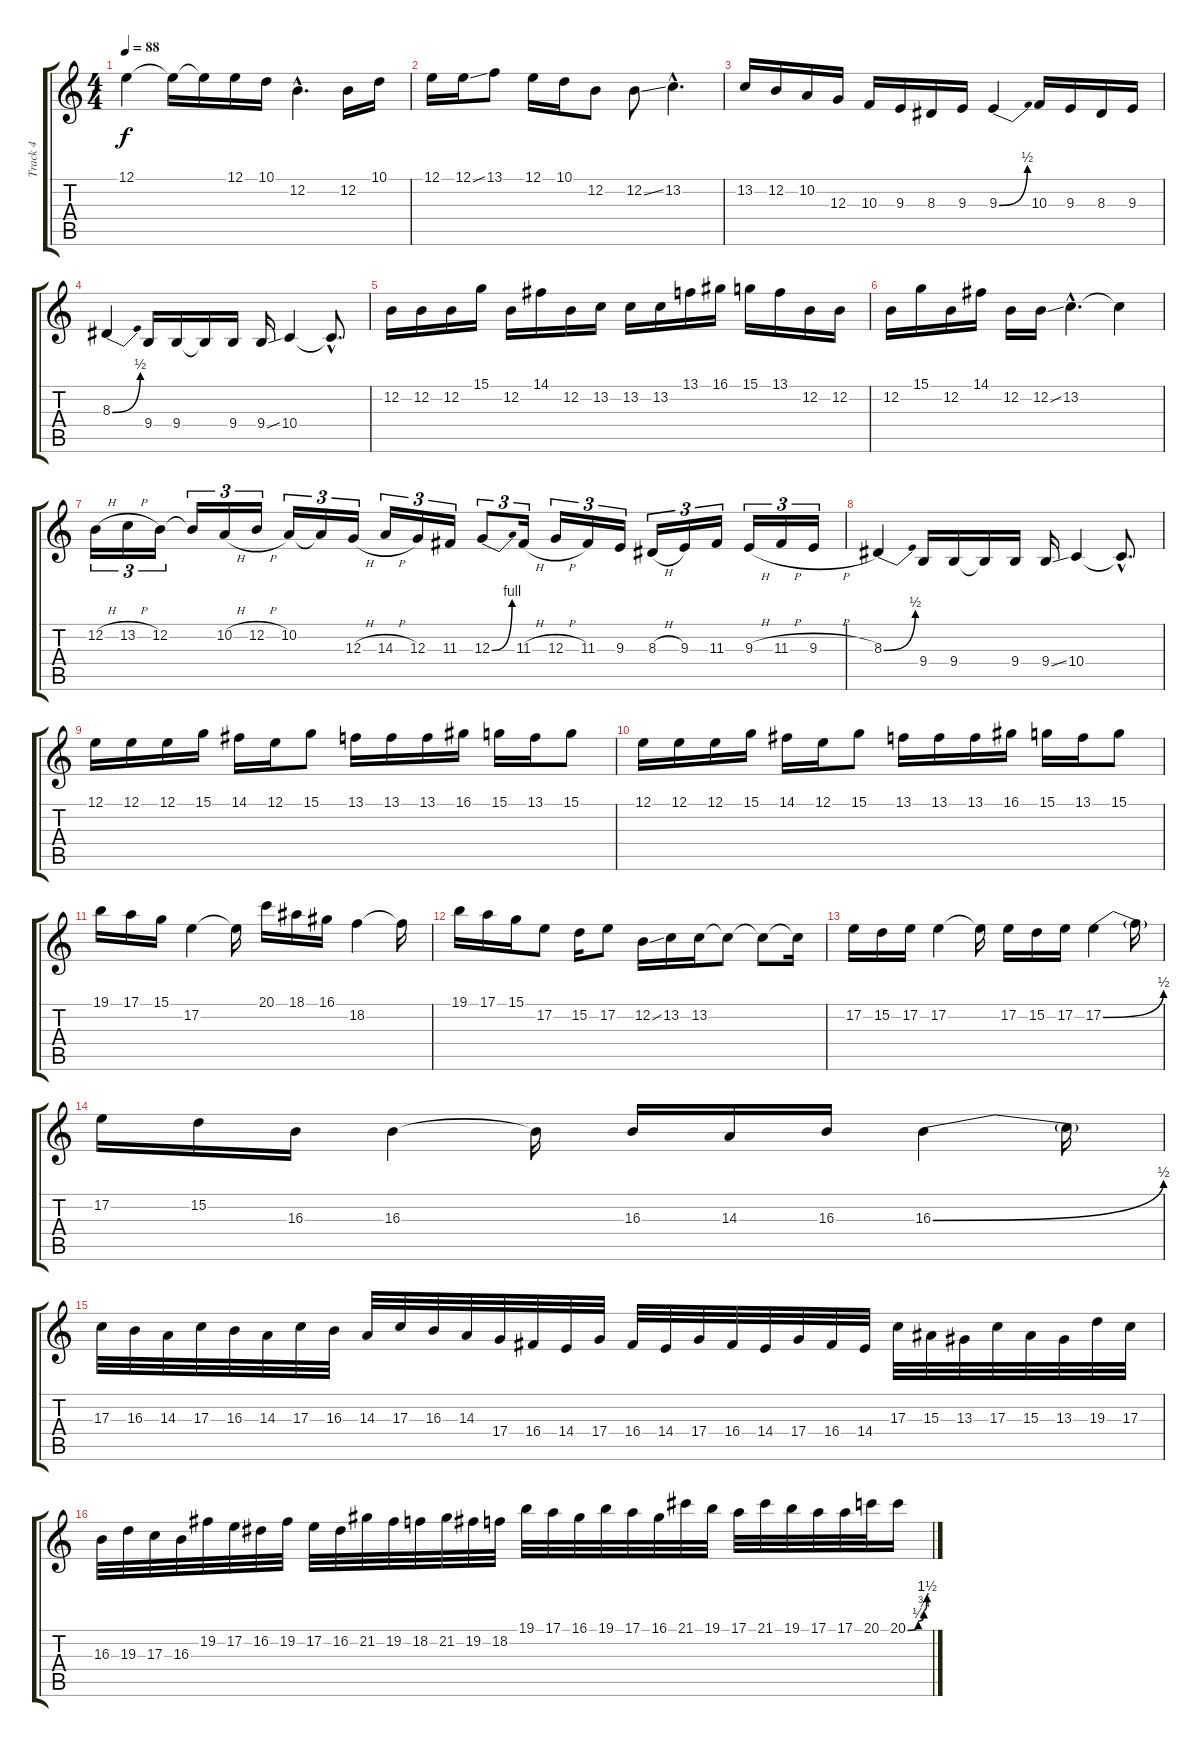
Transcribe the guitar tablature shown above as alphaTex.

\track ("Track 4" "Track 4") {instrument lead1square}
\staff {score tabs}
\tuning (E4 B3 G3 D3 A2 E2) {hide}
\ts (4 4)
\tempo 88
\clef g2
\ks c
12.1.4{dy f} 12.1{t}.16 12.1{t}.16 12.1.16 10.1.16 12.2{hac}.4{d} 12.2.16 10.1.16 |
12.1.16 12.1{ss}.16 13.1.8 12.1.16 10.1.16 12.2.8 12.2{ss}.8 13.2{hac}.4{d} |
13.2.16 12.2.16 10.2.16 12.3.16 10.3.16 9.3.16 8.3.16 9.3.16 9.3{be (bend 0 0 60 2)}.4 10.3.16 9.3.16 8.3.16 9.3.16 |
8.3{be (bend 0 0 60 2)}.4 9.4.16 9.4.16 9.4{t}.16 9.4.16 9.4{ss}.16 10.4.4 10.4{hac t}.8{d} |
12.2.16 12.2.16 12.2.16 15.1.16 12.2.16 14.1.16 12.2.16 13.2.16 13.2.16 13.2.16 13.1.16 16.1.16 15.1.16 13.1.16 12.2.16 12.2.16 |
12.2.16 15.1.16 12.2.16 14.1.16 12.2.16 12.2{ss}.16 13.2{hac}.4{d} 13.2{t}.4 |
12.2{h}.16{tu (3 2)} 13.2{h}.16{tu (3 2)} 12.2.16{tu (3 2)} 12.2{t}.16{tu (3 2)} 10.2{h}.16{tu (3 2)} 12.2{h}.16{tu (3 2)} 10.2.16{tu (3 2)} 10.2{t}.16{tu (3 2)} 12.3{h}.16{tu (3 2)} 14.3{h}.16{tu (3 2)} 12.3.16{tu (3 2)} 11.3.16{tu (3 2)} 12.3{be (bend 0 0 60 4)}.8{tu (3 2)} 11.3{h}.16{tu (3 2)} 12.3{h}.16{tu (3 2)} 11.3.16{tu (3 2)} 9.3.16{tu (3 2)} 8.3{h}.16{tu (3 2)} 9.3.16{tu (3 2)} 11.3.16{tu (3 2)} 9.3{h}.16{tu (3 2)} 11.3{h}.16{tu (3 2)} 9.3{h}.16{tu (3 2)} |
8.3{be (bend 0 0 60 2)}.4 9.4.16 9.4.16 9.4{t}.16 9.4.16 9.4{ss}.16 10.4.4 10.4{hac t}.8{d} |
12.1.16 12.1.16 12.1.16 15.1.16 14.1.16 12.1.16 15.1.8 13.1.16 13.1.16 13.1.16 16.1.16 15.1.16 13.1.16 15.1.8 |
12.1.16 12.1.16 12.1.16 15.1.16 14.1.16 12.1.16 15.1.8 13.1.16 13.1.16 13.1.16 16.1.16 15.1.16 13.1.16 15.1.8 |
19.1.16 17.1.16 15.1.16 17.2.4 17.2{t}.16 20.1.16 18.1.16 16.1.16 18.2.4 18.2{t}.16 |
19.1.16 17.1.16 15.1.16 17.2.8 15.2.16 17.2.8 12.2{ss}.16 13.2.16 13.2.16 13.2{t}.8 13.2{t}.8 13.2{t}.16 |
17.2.16 15.2.16 17.2.16 17.2.4 17.2{t}.16 17.2.16 15.2.16 17.2.16 17.2{be (bend 0 0 60 2)}.4 17.2{t}.16 |
17.2.16 15.2.16 16.3.16 16.3.4 16.3{t}.16 16.3.16 14.3.16 16.3.16 16.3{be (bend 0 0 60 2)}.4 16.3{t}.16 |
17.3.32 16.3.32 14.3.32 17.3.32 16.3.32 14.3.32 17.3.32 16.3.32 14.3.32 17.3.32 16.3.32 14.3.32 17.4.32 16.4.32 14.4.32 17.4.32 16.4.32 14.4.32 17.4.32 16.4.32 14.4.32 17.4.32 16.4.32 14.4.32 17.3.32 15.3.32 13.3.32 17.3.32 15.3.32 13.3.32 19.3.32 17.3.32 |
16.3.32 19.3.32 17.3.32 16.3.32 19.2.32 17.2.32 16.2.32 19.2.32 17.2.32 16.2.32 21.2.32 19.2.32 18.2.32 21.2.32 19.2.32 18.2.32 19.1.32 17.1.32 16.1.32 19.1.32 17.1.32 16.1.32 21.1.32 19.1.32 17.1.32 21.1.32 19.1.32 17.1.32 17.1.32 20.1.32 20.1{be (custom 0 0 30 1 46 3 55 6 60 6)}.16
